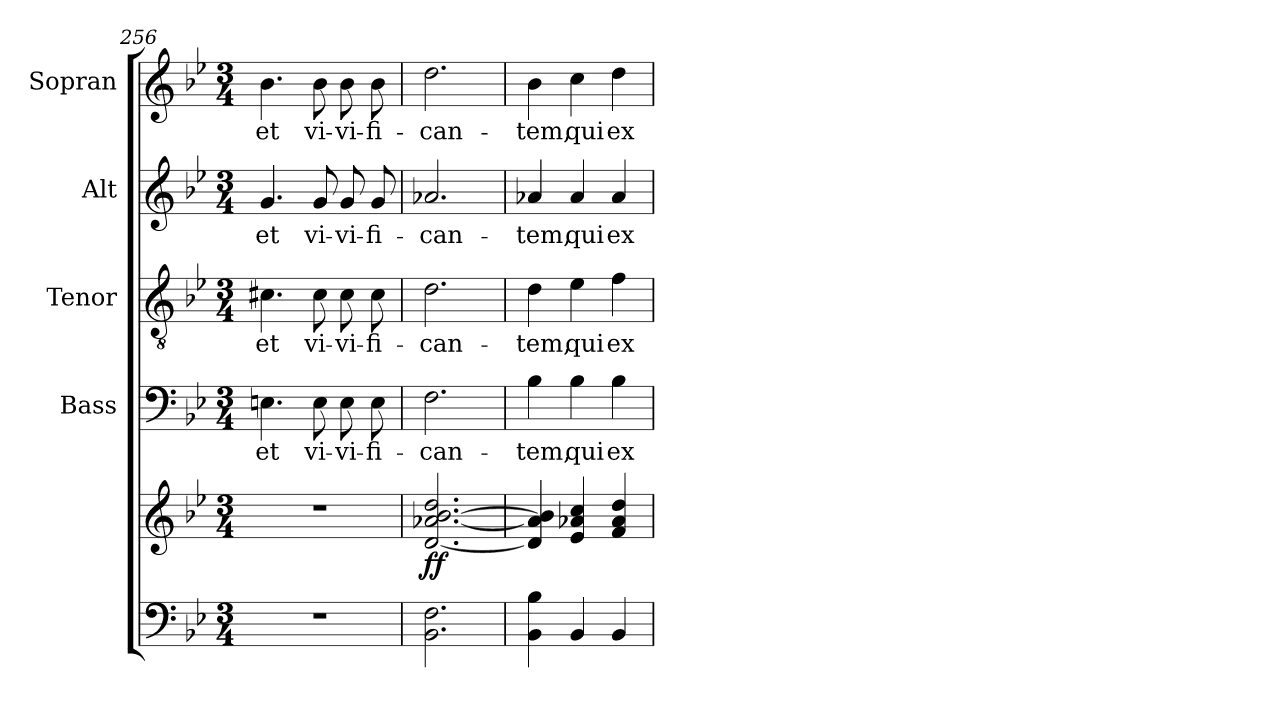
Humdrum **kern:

**kern	**kern	**dynam	**kern	**text	**kern	**text	**kern	**text	**kern	**text
*part5	*part5	*part5	*part4	*part4	*part3	*part3	*part2	*part2	*part1	*part1
*staff6	*staff5	*staff5/6	*staff4	*staff4	*staff3	*staff3	*staff2	*staff2	*staff1	*staff1
*	*	*	*I"Bass	*	*I"Tenor	*	*I"Alt	*	*I"Sopran	*
*	*	*	*I'B.	*	*I'T.	*	*I'A.	*	*I'S.	*
*clefF4	*clefG2	*	*clefF4	*	*clefGv2	*	*clefG2	*	*clefG2	*
*k[b-e-]	*k[b-e-]	*	*k[b-e-]	*	*k[b-e-]	*	*k[b-e-]	*	*k[b-e-]	*
*B-:	*B-:	*	*B-:	*	*B-:	*	*B-:	*	*B-:	*
*M3/4	*M3/4	*	*M3/4	*	*M3/4	*	*M3/4	*	*M3/4	*
=256	=256	=256	=256	=256	=256	=256	=256	=256	=256	=256
!	!	!	!	!LO:LY:b	!	!LO:LY:b	!	!LO:LY:b	!	!LO:LY:b
2.r	2.r	.	4.En\	et	4.c#X\	et	4.g/	et	4.b-\	et
!	!	!	!	!LO:LY:b	!	!LO:LY:b	!	!LO:LY:b	!	!LO:LY:b
.	.	.	8E\	vi-	8c#\	vi-	8g/	vi-	8b-\	vi-
!	!	!	!	!LO:LY:b	!	!LO:LY:b	!	!LO:LY:b	!	!LO:LY:b
.	.	.	8E\	-vi-	8c#\	-vi-	8g/	-vi-	8b-\	-vi-
!	!	!	!	!LO:LY:b	!	!LO:LY:b	!	!LO:LY:b	!	!LO:LY:b
.	.	.	8E\	-fi-	8c#\	-fi-	8g/	-fi-	8b-\	-fi-
!!LO:LB:g=z
=257	=257	=257	=257	=257	=257	=257	=257	=257	=257	=257
!	!	!LO:DY:b	!	!LO:LY:b	!	!LO:LY:b	!	!LO:LY:b	!	!LO:LY:b
2.BB-\ 2.F\	[2.d/ [2.a-X/ [2.b-/ 2.dd/	ff	2.F\	-can-	2.d\	-can-	2.a-X/	-can-	2.dd\	-can-
=258	=258	=258	=258	=258	=258	=258	=258	=258	=258	=258
!	!	!	!	!LO:LY:b	!	!LO:LY:b	!	!LO:LY:b	!	!LO:LY:b
4BB-\ 4B-\	4d/] 4a-/] 4b-/]	.	4B-\	-tem,	4d\	-tem,	4a-X/	-tem,	4b-\	-tem,
!	!	!	!	!LO:LY:b	!	!LO:LY:b	!	!LO:LY:b	!	!LO:LY:b
4BB-/	4e-/ 4a-X/ 4cc/	.	4B-\	qui	4e-\	qui	4a-/	qui	4cc\	qui
!	!	!	!	!LO:LY:b	!	!LO:LY:b	!	!LO:LY:b	!	!LO:LY:b
4BB-/	4f/ 4a-/ 4dd/	.	4B-\	ex	4f\	ex	4a-/	ex	4dd\	ex
=	=	=	=	=	=	=	=	=	=	=
*-	*-	*-	*-	*-	*-	*-	*-	*-	*-	*-
